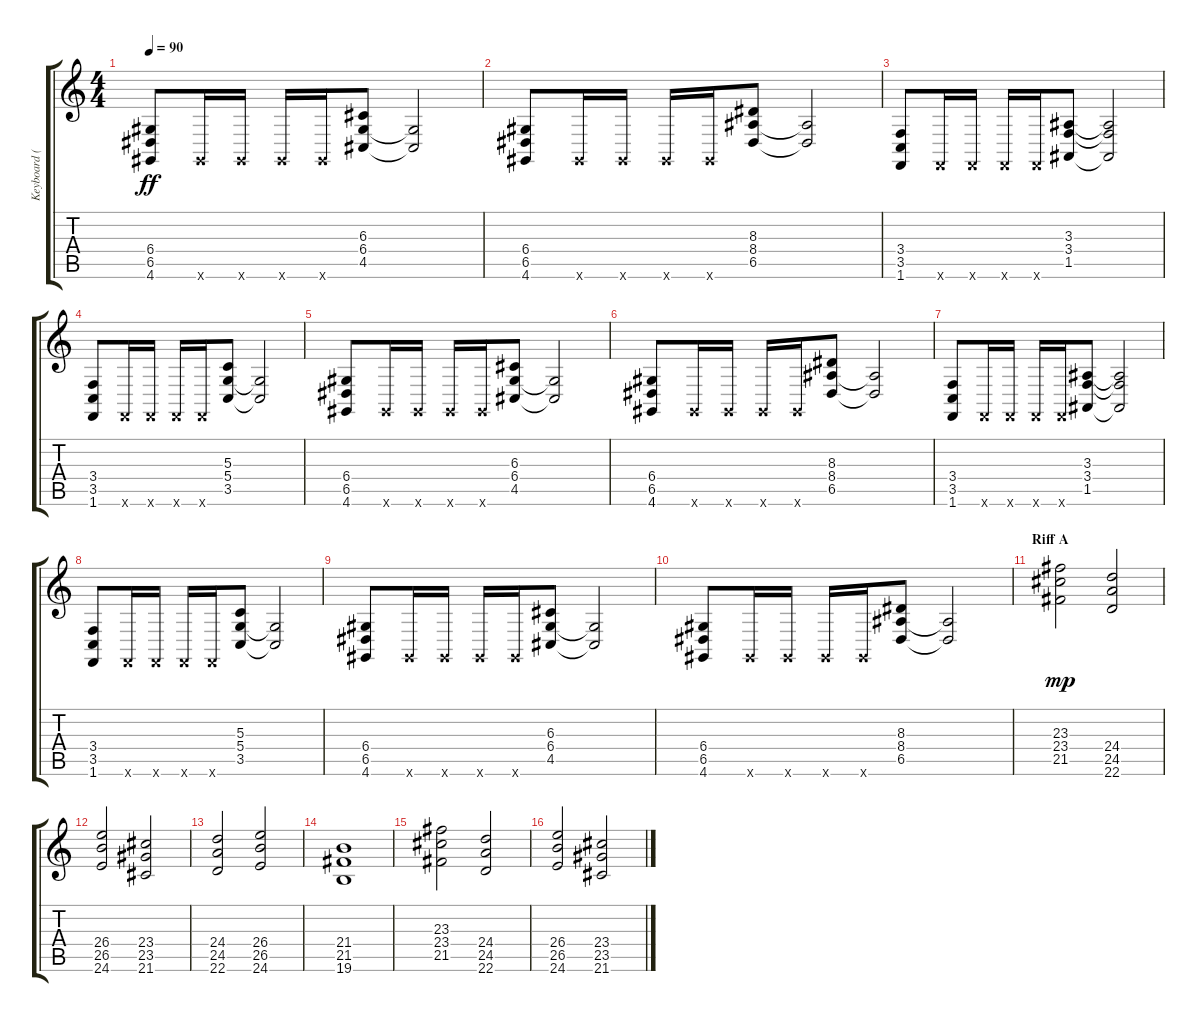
\track ("Keyboard (organ)" "Keyboard (") {instrument drawbarorgan}
\staff {score tabs}
\tuning (E4 B3 G3 D3 A2 E2) {hide}
\ts (4 4)
\tempo 90
\clef g2
\ks c
(6.4 6.5 4.6).8{dy ff} 4.6{x}.16 4.6{x}.16 4.6{x}.16 4.6{x}.16 (6.3 6.4 4.5).8 (6.4{t} 4.5{t}).2 |
(6.4 6.5 4.6).8 4.6{x}.16 4.6{x}.16 4.6{x}.16 4.6{x}.16 (8.3 8.4 6.5).8 (8.4{t} 6.5{t}).2 |
(3.4 3.5 1.6).8 1.6{x}.16 1.6{x}.16 1.6{x}.16 1.6{x}.16 (3.3 3.4 1.5).8 (3.3{t} 3.4{t} 1.5{t}).2 |
(3.4 3.5 1.6).8 1.6{x}.16 1.6{x}.16 1.6{x}.16 1.6{x}.16 (5.3 5.4 3.5).8 (5.4{t} 3.5{t}).2 |
(6.4 6.5 4.6).8 4.6{x}.16 4.6{x}.16 4.6{x}.16 4.6{x}.16 (6.3 6.4 4.5).8 (6.4{t} 4.5{t}).2 |
(6.4 6.5 4.6).8 4.6{x}.16 4.6{x}.16 4.6{x}.16 4.6{x}.16 (8.3 8.4 6.5).8 (8.4{t} 6.5{t}).2 |
(3.4 3.5 1.6).8 1.6{x}.16 1.6{x}.16 1.6{x}.16 1.6{x}.16 (3.3 3.4 1.5).8 (3.3{t} 3.4{t} 1.5{t}).2 |
(3.4 3.5 1.6).8 1.6{x}.16 1.6{x}.16 1.6{x}.16 1.6{x}.16 (5.3 5.4 3.5).8 (5.4{t} 3.5{t}).2 |
(6.4 6.5 4.6).8 4.6{x}.16 4.6{x}.16 4.6{x}.16 4.6{x}.16 (6.3 6.4 4.5).8 (6.4{t} 4.5{t}).2 |
(6.4 6.5 4.6).8 4.6{x}.16 4.6{x}.16 4.6{x}.16 4.6{x}.16 (8.3 8.4 6.5).8 (8.4{t} 6.5{t}).2 |
\section ("" "Riff A")
(23.3 23.4 21.5).2{dy mp} (24.4 24.5 22.6).2 |
(26.4 26.5 24.6).2 (23.4 23.5 21.6).2 |
(24.4 24.5 22.6).2 (26.4 26.5 24.6).2 |
(21.4 21.5 19.6).1 |
(23.3 23.4 21.5).2 (24.4 24.5 22.6).2 |
(26.4 26.5 24.6).2 (23.4 23.5 21.6).2
